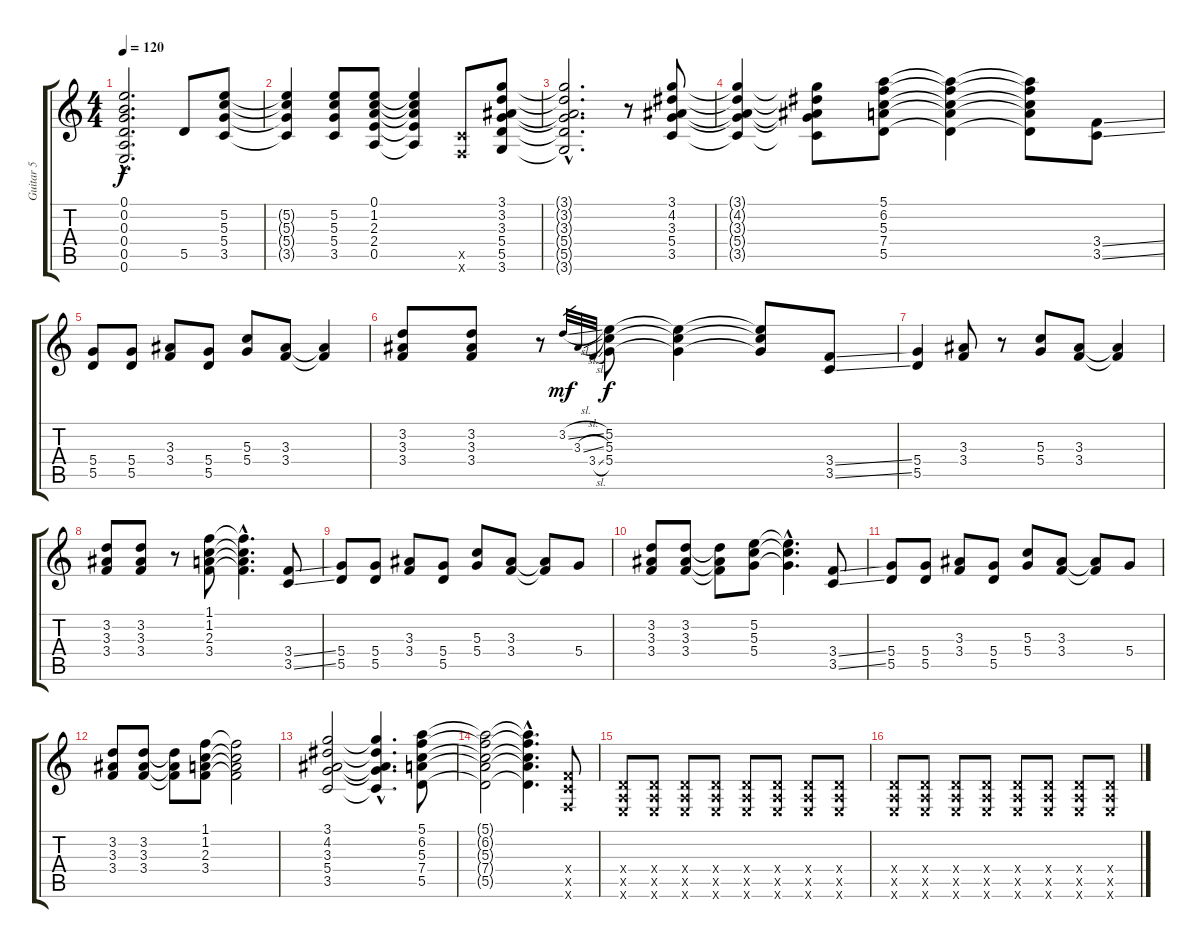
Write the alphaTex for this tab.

\track ("Guitar 5" "Guitar 5") {instrument overdrivenguitar}
\staff {score tabs}
\tuning (E4 B3 G3 D3 A2 E2) {hide}
\ts (4 4)
\tempo 120
\clef g2
\ks c
(0.1{hac} 0.2{hac} 0.3{hac} 0.4{hac} 0.5{hac} 0.6{hac}).2{d dy f instrument overdrivenguitar} 5.5.8 (5.2 5.3 5.4 3.5).8 |
(5.2{t} 5.3{t} 5.4{t} 3.5{t}).4 (5.2 5.3 5.4 3.5).8 (0.1 1.2 2.3 2.4 0.5).8 (0.1{t} 1.2{t} 2.3{t} 2.4{t} 0.5{t}).4 (3.5{x} 1.6{x}).8 (3.1 3.2 3.3 5.4 5.5 3.6).8 |
(3.1{hac t} 3.2{hac t} 3.3{hac t} 5.4{hac t} 5.5{hac t} 3.6{hac t}).2{d} r.8 (3.1 4.2 3.3 5.4 3.5).8 |
(3.1{t} 4.2{t} 3.3{t} 5.4{t} 3.5{t}).4 (3.1{t} 4.2{t} 3.3{t} 5.4{t} 3.5{t}).8 (5.1 6.2 5.3 7.4 5.5).8 (5.1{t} 6.2{t} 5.3{t} 7.4{t} 5.5{t}).4 (5.1{t} 6.2{t} 5.3{t} 7.4{t} 5.5{t}).8 (3.4{ss} 3.5{ss}).8 |
(5.4 5.5).8 (5.4 5.5).8 (3.3 3.4).8 (5.4 5.5).8 (5.3 5.4).8 (3.3 3.4).8 (3.3{t} 3.4{t}).4 |
(3.2 3.3 3.4).8 (3.2 3.3 3.4).8 r.8 3.2{sl}.32{gr dy mf} 3.3{sl}.32{gr} 3.4{sl}.32{gr} (5.2 5.3 5.4).8{dy f} (5.2{t} 5.3{t} 5.4{t}).4 (5.2{t} 5.3{t} 5.4{t}).8 (3.4{ss} 3.5{ss}).8 |
(5.4 5.5).4 (3.3 3.4).8 r.8 (5.3 5.4).8 (3.3 3.4).8 (3.3{t} 3.4{t}).4 |
(3.2 3.3 3.4).8 (3.2 3.3 3.4).8 r.8 (1.1 1.2 2.3 3.4).8 (1.1{hac t} 1.2{hac t} 2.3{hac t} 3.4{hac t}).4{d} (3.4{ss} 3.5{ss}).8 |
(5.4 5.5).8 (5.4 5.5).8 (3.3 3.4).8 (5.4 5.5).8 (5.3 5.4).8 (3.3 3.4).8 (3.3{t} 3.4{t}).8 5.4.8 |
(3.2 3.3 3.4).8 (3.2 3.3 3.4).8 (3.2{t} 3.3{t} 3.4{t}).8 (5.2 5.3 5.4).8 (5.2{hac t} 5.3{hac t} 5.4{hac t}).4{d} (3.4{ss} 3.5{ss}).8 |
(5.4 5.5).8 (5.4 5.5).8 (3.3 3.4).8 (5.4 5.5).8 (5.3 5.4).8 (3.3 3.4).8 (3.3{t} 3.4{t}).8 5.4.8 |
(3.2 3.3 3.4).8 (3.2 3.3 3.4).8 (3.2{t} 3.3{t} 3.4{t}).8 (1.1 1.2 2.3 3.4).8 (1.1{t} 1.2{t} 2.3{t} 3.4{t}).2 |
(3.1 4.2 3.3 5.4 3.5).2 (3.1{hac t} 4.2{hac t} 3.3{hac t} 5.4{hac t} 3.5{hac t}).4{d} (5.1 6.2 5.3 7.4 5.5).8 |
(5.1{t} 6.2{t} 5.3{t} 7.4{t} 5.5{t}).2 (5.1{hac t} 6.2{hac t} 5.3{hac t} 7.4{hac t} 5.5{hac t}).4{d} (3.4{x} 3.5{x} 1.6{x}).8 |
(0.4{x} 0.5{x} 0.6{x}).8 (0.4{x} 0.5{x} 0.6{x}).8 (0.4{x} 0.5{x} 0.6{x}).8 (0.4{x} 0.5{x} 0.6{x}).8 (0.4{x} 0.5{x} 0.6{x}).8 (0.4{x} 0.5{x} 0.6{x}).8 (0.4{x} 0.5{x} 0.6{x}).8 (0.4{x} 0.5{x} 0.6{x}).8 |
(0.4{x} 0.5{x} 0.6{x}).8 (0.4{x} 0.5{x} 0.6{x}).8 (0.4{x} 0.5{x} 0.6{x}).8 (0.4{x} 0.5{x} 0.6{x}).8 (0.4{x} 0.5{x} 0.6{x}).8 (0.4{x} 0.5{x} 0.6{x}).8 (0.4{x} 0.5{x} 0.6{x}).8 (0.4{x} 0.5{x} 0.6{x}).8
